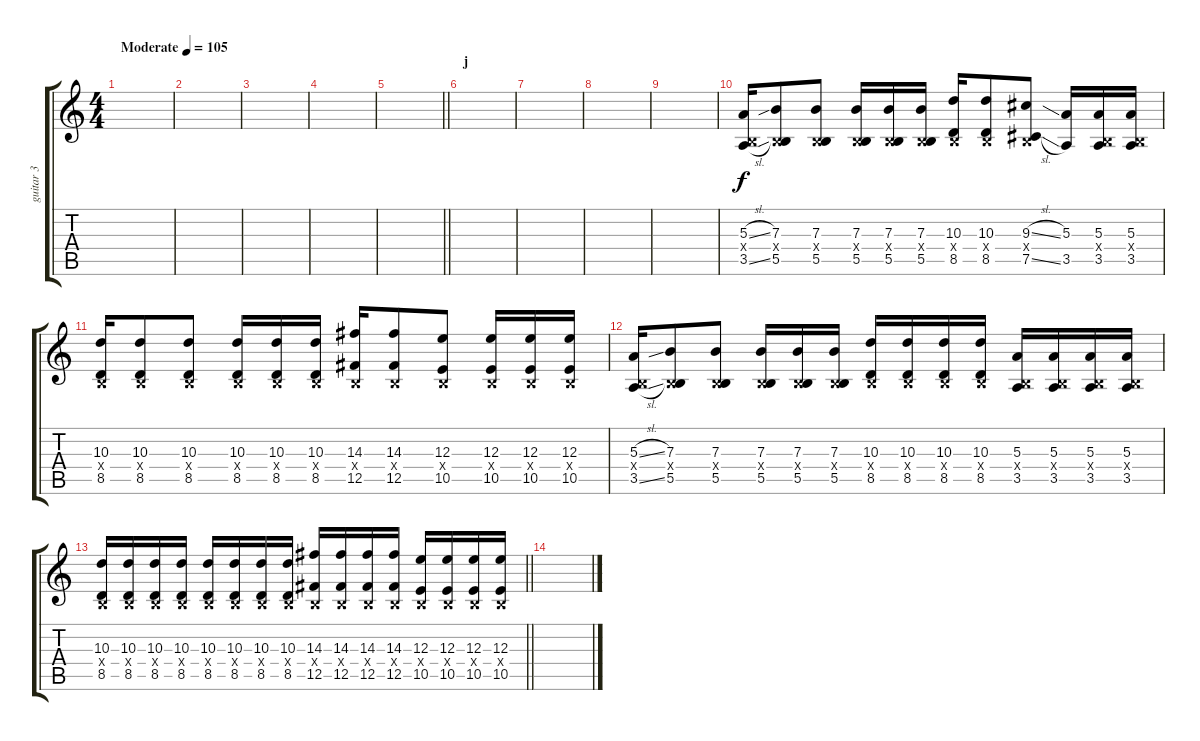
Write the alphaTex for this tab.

\track ("guitar 3" "guitar 3") {instrument distortionguitar}
\staff {score tabs}
\tuning (Db4 Ab3 E3 B2 Gb2 B1) {hide}
\ts (4 4)
\tempo (105 "Moderate")
\clef g2
\ks c
|
|
|
|
\barLineRight lightlight
|
\section ("" "j")
|
|
|
|
(5.3{sl} 0.4{x} 3.5{sl}).16 (7.3 0.4{x} 5.5).8 (7.3 0.4{x} 5.5).8 (7.3 0.4{x} 5.5).16 (7.3 0.4{x} 5.5).16 (7.3 0.4{x} 5.5).16 (10.3 0.4{x} 8.5).16 (10.3 0.4{x} 8.5).8 (9.3{sl} 0.4{x} 7.5{sl}).8 (5.3 3.5).16 (5.3 0.4{x} 3.5).16 (5.3 0.4{x} 3.5).16 |
(10.3 0.4{x} 8.5).16 (10.3 0.4{x} 8.5).8 (10.3 0.4{x} 8.5).8 (10.3 0.4{x} 8.5).16 (10.3 0.4{x} 8.5).16 (10.3 0.4{x} 8.5).16 (14.3 0.4{x} 12.5).16 (14.3 0.4{x} 12.5).8 (12.3 0.4{x} 10.5).8 (12.3 0.4{x} 10.5).16 (12.3 0.4{x} 10.5).16 (12.3 0.4{x} 10.5).16 |
(5.3{sl} 0.4{x} 3.5{sl}).16 (7.3 0.4{x} 5.5).8 (7.3 0.4{x} 5.5).8 (7.3 0.4{x} 5.5).16 (7.3 0.4{x} 5.5).16 (7.3 0.4{x} 5.5).16 (10.3 0.4{x} 8.5).16 (10.3 0.4{x} 8.5).16 (10.3 0.4{x} 8.5).16 (10.3 0.4{x} 8.5).16 (5.3 0.4{x} 3.5).16 (5.3 0.4{x} 3.5).16 (5.3 0.4{x} 3.5).16 (5.3 0.4{x} 3.5).16 |
\barLineRight lightlight
(10.3 0.4{x} 8.5).16 (10.3 0.4{x} 8.5).16 (10.3 0.4{x} 8.5).16 (10.3 0.4{x} 8.5).16 (10.3 0.4{x} 8.5).16 (10.3 0.4{x} 8.5).16 (10.3 0.4{x} 8.5).16 (10.3 0.4{x} 8.5).16 (14.3 0.4{x} 12.5).16 (14.3 0.4{x} 12.5).16 (14.3 0.4{x} 12.5).16 (14.3 0.4{x} 12.5).16 (12.3 0.4{x} 10.5).16 (12.3 0.4{x} 10.5).16 (12.3 0.4{x} 10.5).16 (12.3 0.4{x} 10.5).16 |
\section ("" "")
